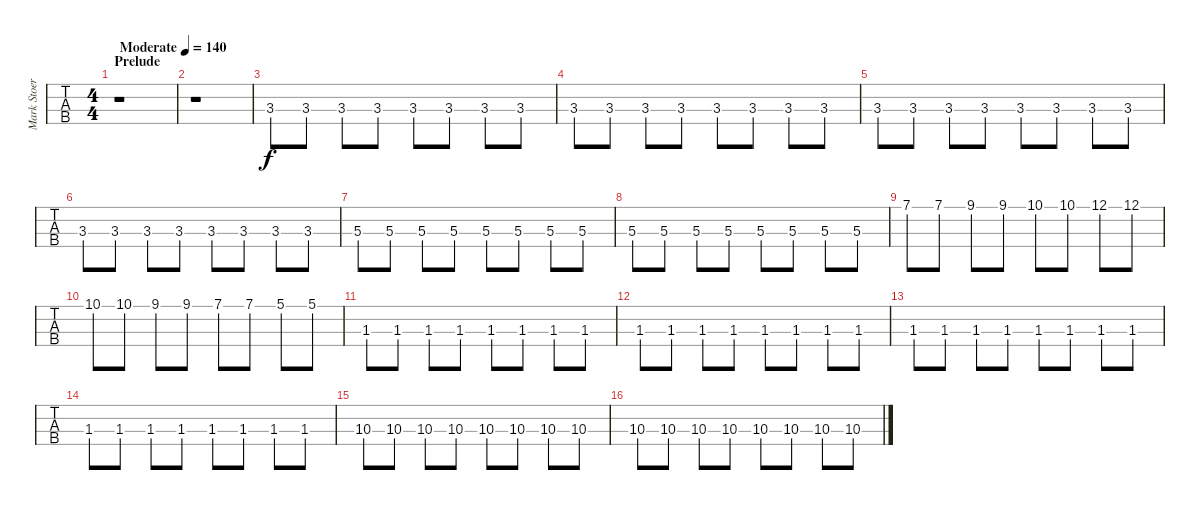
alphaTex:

\track ("Mark Stoermer's bass" "Mark Stoer") {instrument electricbassfinger}
\staff {tabs}
\tuning (Gb2 Db2 Ab1 Db1) {hide}
\ts (4 4)
\section ("" "Prelude")
\tempo (140 "Moderate")
\clef f4
\ks bb
r.1{dy f instrument electricbassfinger} |
r.1 |
3.3.8 3.3.8 3.3.8 3.3.8 3.3.8 3.3.8 3.3.8 3.3.8 |
3.3.8 3.3.8 3.3.8 3.3.8 3.3.8 3.3.8 3.3.8 3.3.8 |
3.3.8 3.3.8 3.3.8 3.3.8 3.3.8 3.3.8 3.3.8 3.3.8 |
3.3.8 3.3.8 3.3.8 3.3.8 3.3.8 3.3.8 3.3.8 3.3.8 |
5.3.8 5.3.8 5.3.8 5.3.8 5.3.8 5.3.8 5.3.8 5.3.8 |
5.3.8 5.3.8 5.3.8 5.3.8 5.3.8 5.3.8 5.3.8 5.3.8 |
7.1.8 7.1.8 9.1.8 9.1.8 10.1.8 10.1.8 12.1.8 12.1.8 |
10.1.8 10.1.8 9.1.8 9.1.8 7.1.8 7.1.8 5.1.8 5.1.8 |
1.3.8 1.3.8 1.3.8 1.3.8 1.3.8 1.3.8 1.3.8 1.3.8 |
1.3.8 1.3.8 1.3.8 1.3.8 1.3.8 1.3.8 1.3.8 1.3.8 |
1.3.8 1.3.8 1.3.8 1.3.8 1.3.8 1.3.8 1.3.8 1.3.8 |
1.3.8 1.3.8 1.3.8 1.3.8 1.3.8 1.3.8 1.3.8 1.3.8 |
10.3.8 10.3.8 10.3.8 10.3.8 10.3.8 10.3.8 10.3.8 10.3.8 |
10.3.8 10.3.8 10.3.8 10.3.8 10.3.8 10.3.8 10.3.8 10.3.8
